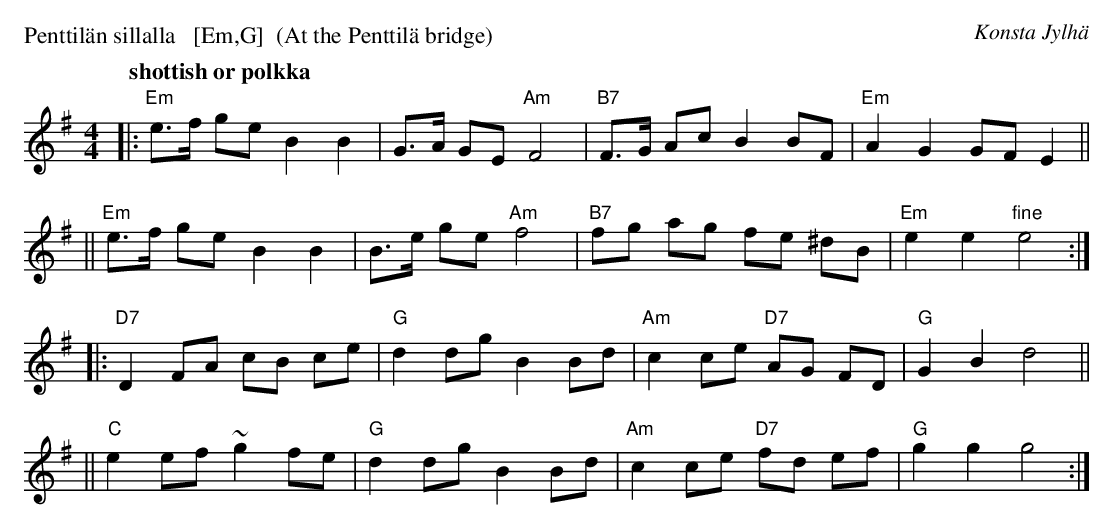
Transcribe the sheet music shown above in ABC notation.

X:1
P: Penttil\"an sillalla   [Em,G]  (At the Penttil\"a bridge)
C: Konsta Jylh\"a
Q: "shottish or polkka"
M: 4/4
L: 1/8
K: Em
|: "Em"e>f ge B2 B2 | G>A GE "Am"F4 | "B7"F>G Ac B2 BF | "Em"A2 G2 GF E2 ||
|| "Em"e>f ge B2 B2 | B>e ge "Am"f4 | "B7"fg ag fe ^dB | "Em"e2 e2 "fine"e4 :|
|: "D7"D2 FA cB ce | "G"d2 dg B2 Bd | "Am"c2 ce "D7"AG FD | "G"G2 B2 d4 ||
|| "C"e2 ef ~g2 fe | "G"d2 dg B2 Bd | "Am"c2 ce "D7"fd ef | "G"g2 g2 g4 :|
